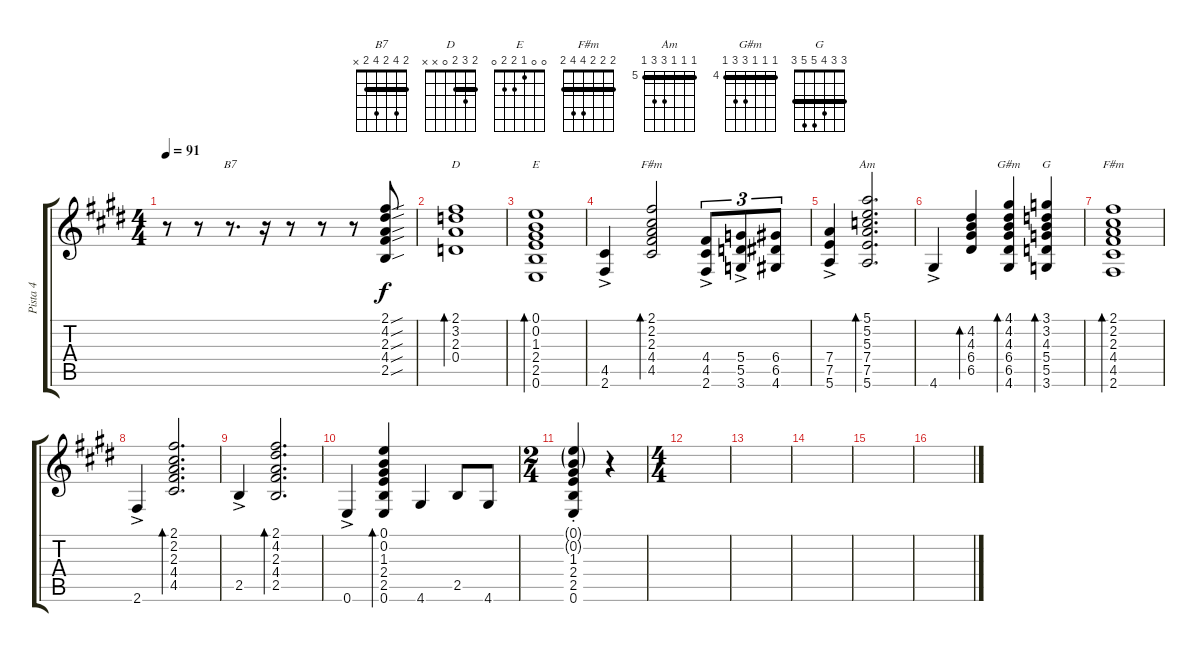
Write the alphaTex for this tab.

\track ("Pista 4" "Pista 4") {instrument overdrivenguitar}
\staff {score tabs}
\tuning (E4 B3 G3 D3 A2 E2) {hide}
\chord ("B7" 2 4 2 4 2 x) {barre 2}
\chord ("D" 2 3 2 0 x x) {barre 2}
\chord ("E" 0 0 1 2 2 0)
\chord ("F#m" 2 2 2 4 4 x) {barre 2}
\chord ("Am" 5 5 5 7 7 5) {firstfret 5 barre 5}
\chord ("G#m" 4 4 4 6 6 4) {firstfret 4 barre 4}
\chord ("G" 3 3 4 5 5 3) {barre 3}
\chord ("F#m" 2 2 2 4 4 2) {barre 2}
\ts (4 4)
\tempo 91
\clef g2
\ks c#minor
r.8{dy f} r.8 r.8{d ch "B7"} r.16 r.8 r.8 r.8 (2.1{sou} 4.2{sou} 2.3{sou} 4.4{sou} 2.5{sou}).8 |
(2.1 3.2 2.3 0.4).1{bd 30 ch "D"} |
(0.1 0.2 1.3 2.4 2.5 0.6).1{bd 30 ch "E"} |
(4.5{ac} 2.6{ac}).4 (2.1 2.2 2.3 4.4 4.5).2{bd 30 ch "F#m"} (4.4{ac} 4.5{ac} 2.6{ac}).8{tu (3 2)} (5.4{ac} 5.5{ac} 3.6{ac}).8{tu (3 2)} (6.4 6.5 4.6).8{tu (3 2)} |
(7.4{ac} 7.5{ac} 5.6{ac}).4 (5.1 5.2 5.3 7.4 7.5 5.6).2{d bd 30 ch "Am"} |
\ks e
4.6{ac}.4 (4.2 4.3 6.4 6.5).4{bd 30} (4.1 4.2 4.3 6.4 6.5 4.6).4{bd 30 ch "G#m"} (3.1 3.2 4.3 5.4 5.5 3.6).4{bd 30 ch "G"} |
\ks c#minor
(2.1 2.2 2.3 4.4 4.5 2.6).1{bd 30 ch "F#m"} |
2.6{ac}.4 (2.1 2.2 2.3 4.4 4.5).2{d bd 30} |
\ks e
2.5{ac}.4 (2.1 4.2 2.3 4.4 2.5).2{d bd 30} |
\ks c#minor
0.6{ac}.4 (0.1 0.2 1.3 2.4 2.5 0.6).4{bd 30} 4.6.4 2.5.8 4.6.8 |
\ts (2 4)
(0.1{g st} 0.2{g st} 1.3{st} 2.4{st} 2.5{st} 0.6{st}).4 r.4 |
\ts (4 4)
|
|
|
|
\ks e
